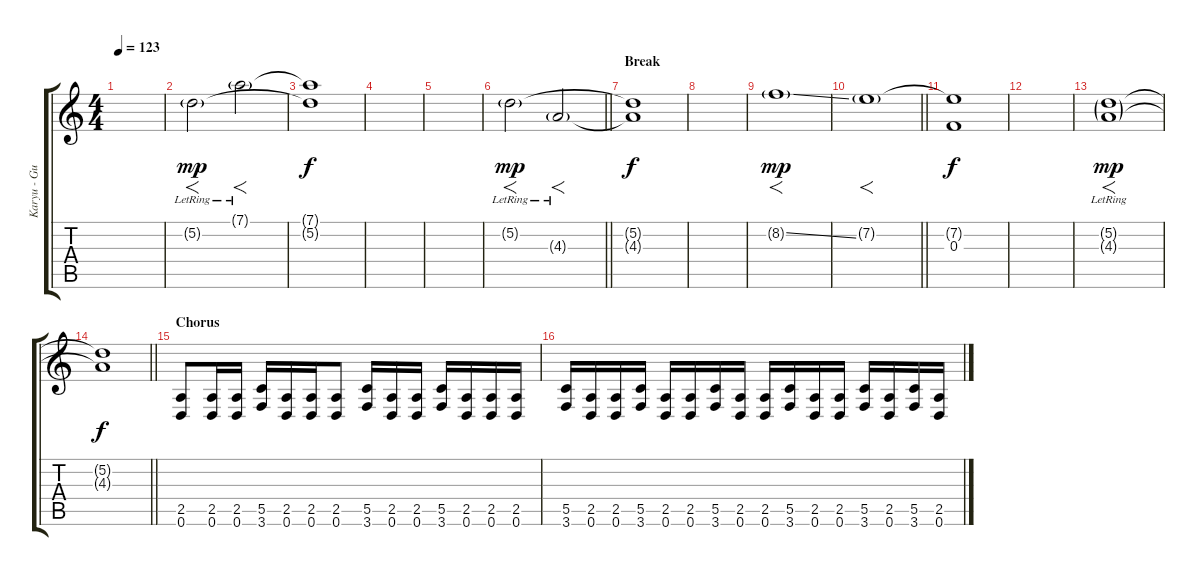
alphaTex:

\track ("Karyu - Guitar 2" "Karyu - Gu") {instrument distortionguitar}
\staff {score tabs}
\tuning (D4 A3 F3 C3 G2 D2) {hide}
\ts (4 4)
\tempo 123
\clef g2
\ks c
|
5.2{g lr}.2{f dy mp} 7.1{g lr}.2{f} |
(7.1{t} 5.2{t}).1{dy f} |
|
|
\barLineRight lightlight
5.2{g lr}.2{f dy mp} 4.3{g lr}.2{f} |
\section ("" "Break")
(5.2{t} 4.3{t}).1{dy f} |
|
8.2{ss g}.1{f dy mp} |
\barLineRight lightlight
7.2{g}.1{f} |
\section ("" "")
(7.2{t} 0.3).1{dy f} |
|
(5.2{g lr} 4.3{g lr}).1{f dy mp} |
\barLineRight lightlight
(5.2{t} 4.3{t}).1{dy f} |
\section ("" "Chorus")
(2.5 0.6).8{balance 12} (2.5 0.6).16 (2.5 0.6).16 (5.5 3.6).16 (2.5 0.6).16 (2.5 0.6).16 (2.5 0.6).8 (5.5 3.6).16 (2.5 0.6).16 (2.5 0.6).16 (5.5 3.6).16 (2.5 0.6).16 (2.5 0.6).16 (2.5 0.6).16 |
(5.5 3.6).16 (2.5 0.6).16 (2.5 0.6).16 (5.5 3.6).16 (2.5 0.6).16 (2.5 0.6).16 (5.5 3.6).16 (2.5 0.6).16 (2.5 0.6).16 (5.5 3.6).16 (2.5 0.6).16 (2.5 0.6).16 (5.5 3.6).16 (2.5 0.6).16 (5.5 3.6).16 (2.5 0.6).16
